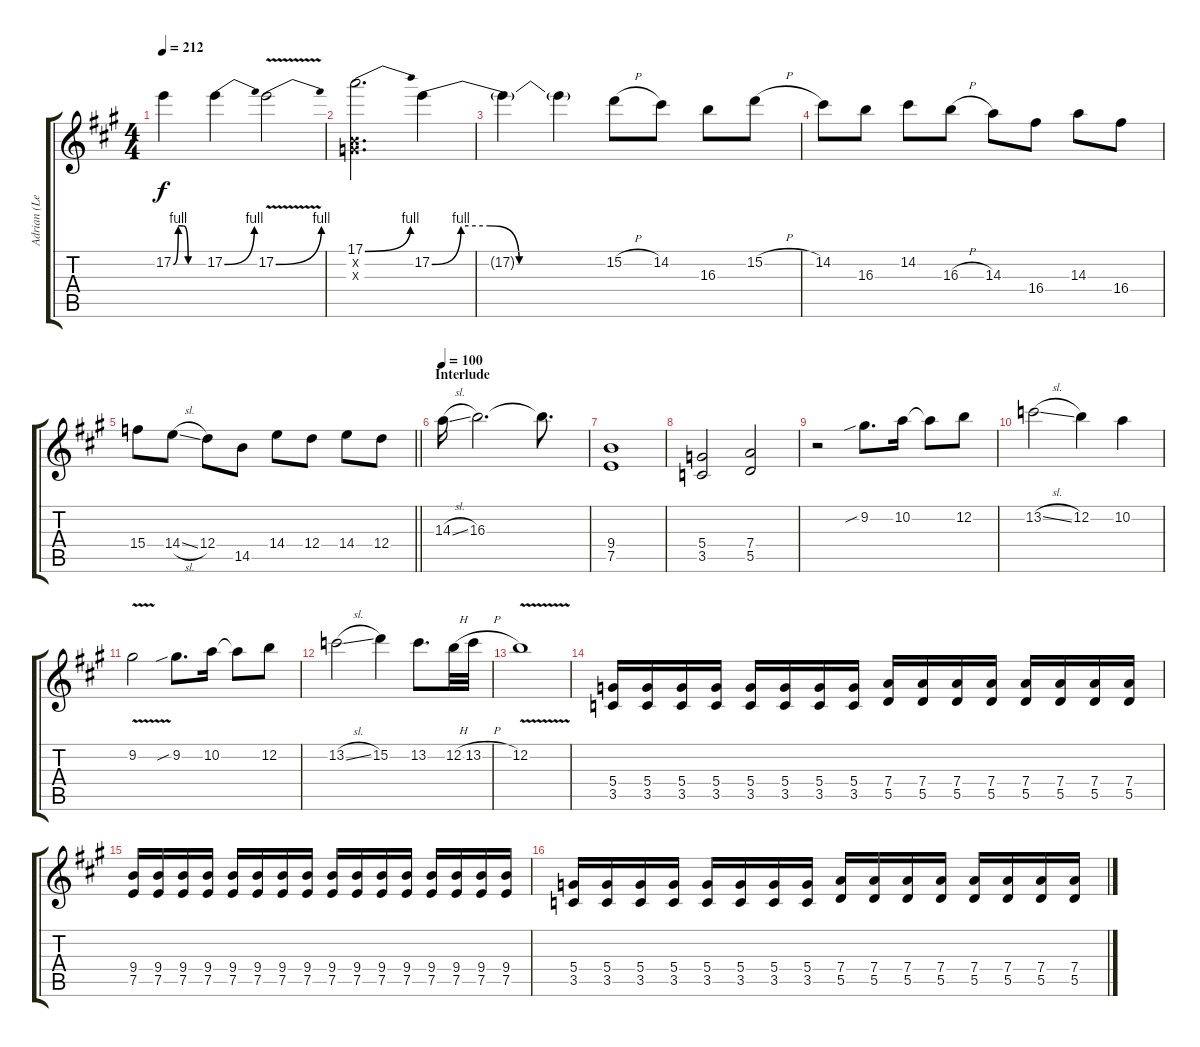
\track ("Adrian (Lead)" "Adrian (Le") {instrument overdrivenguitar}
\staff {score tabs}
\tuning (E4 B3 G3 D3 A2 E2) {hide}
\ts (4 4)
\tempo 212
\clef g2
\ks a
17.2{be (custom 0 0 10 4 20 4 30 0 60 0)}.4{dy f} 17.2{be (bend 0 0 60 4)}.4 17.2{be (bend 0 0 60 4) v}.2 |
(17.1{be (bend 0 0 60 4)} 0.2{x} 0.3{x}).2{d} 17.2{be (custom 0 0 10 4 20 4 30 0 60 0)}.4 |
17.2{t}.4 17.2{t}.4 15.2{h}.8 14.2.8 16.3.8 15.2{h}.8 |
14.2.8 16.3.8 14.2.8 16.3{h}.8 14.3.8 16.4.8 14.3.8 16.4.8 |
\barLineRight lightlight
15.4.8 14.4{sl}.8 12.4.8 14.5.8 14.4.8 12.4.8 14.4.8 12.4.8 |
\section ("" "Interlude")
\tempo 100
14.3{sl}.16 16.3.2{d} 16.3{t}.8{d} |
(9.4 7.5).1 |
(5.4 3.5).2 (7.4 5.5).2 |
r.2 9.2{sib}.8{d} 10.2.16 10.2{t}.8 12.2.8 |
13.2{sl}.2 12.2.4 10.2.4 |
9.2{v}.2 9.2{sib}.8{d} 10.2.16 10.2{t}.8 12.2.8 |
13.2{sl}.2 15.2.4 13.2.8{d} 12.2{h}.32 13.2{h}.32 |
12.2{v}.1 |
(5.4 3.5).16 (5.4 3.5).16 (5.4 3.5).16 (5.4 3.5).16 (5.4 3.5).16 (5.4 3.5).16 (5.4 3.5).16 (5.4 3.5).16 (7.4 5.5).16 (7.4 5.5).16 (7.4 5.5).16 (7.4 5.5).16 (7.4 5.5).16 (7.4 5.5).16 (7.4 5.5).16 (7.4 5.5).16 |
(9.4 7.5).16 (9.4 7.5).16 (9.4 7.5).16 (9.4 7.5).16 (9.4 7.5).16 (9.4 7.5).16 (9.4 7.5).16 (9.4 7.5).16 (9.4 7.5).16 (9.4 7.5).16 (9.4 7.5).16 (9.4 7.5).16 (9.4 7.5).16 (9.4 7.5).16 (9.4 7.5).16 (9.4 7.5).16 |
(5.4 3.5).16 (5.4 3.5).16 (5.4 3.5).16 (5.4 3.5).16 (5.4 3.5).16 (5.4 3.5).16 (5.4 3.5).16 (5.4 3.5).16 (7.4 5.5).16 (7.4 5.5).16 (7.4 5.5).16 (7.4 5.5).16 (7.4 5.5).16 (7.4 5.5).16 (7.4 5.5).16 (7.4 5.5).16
